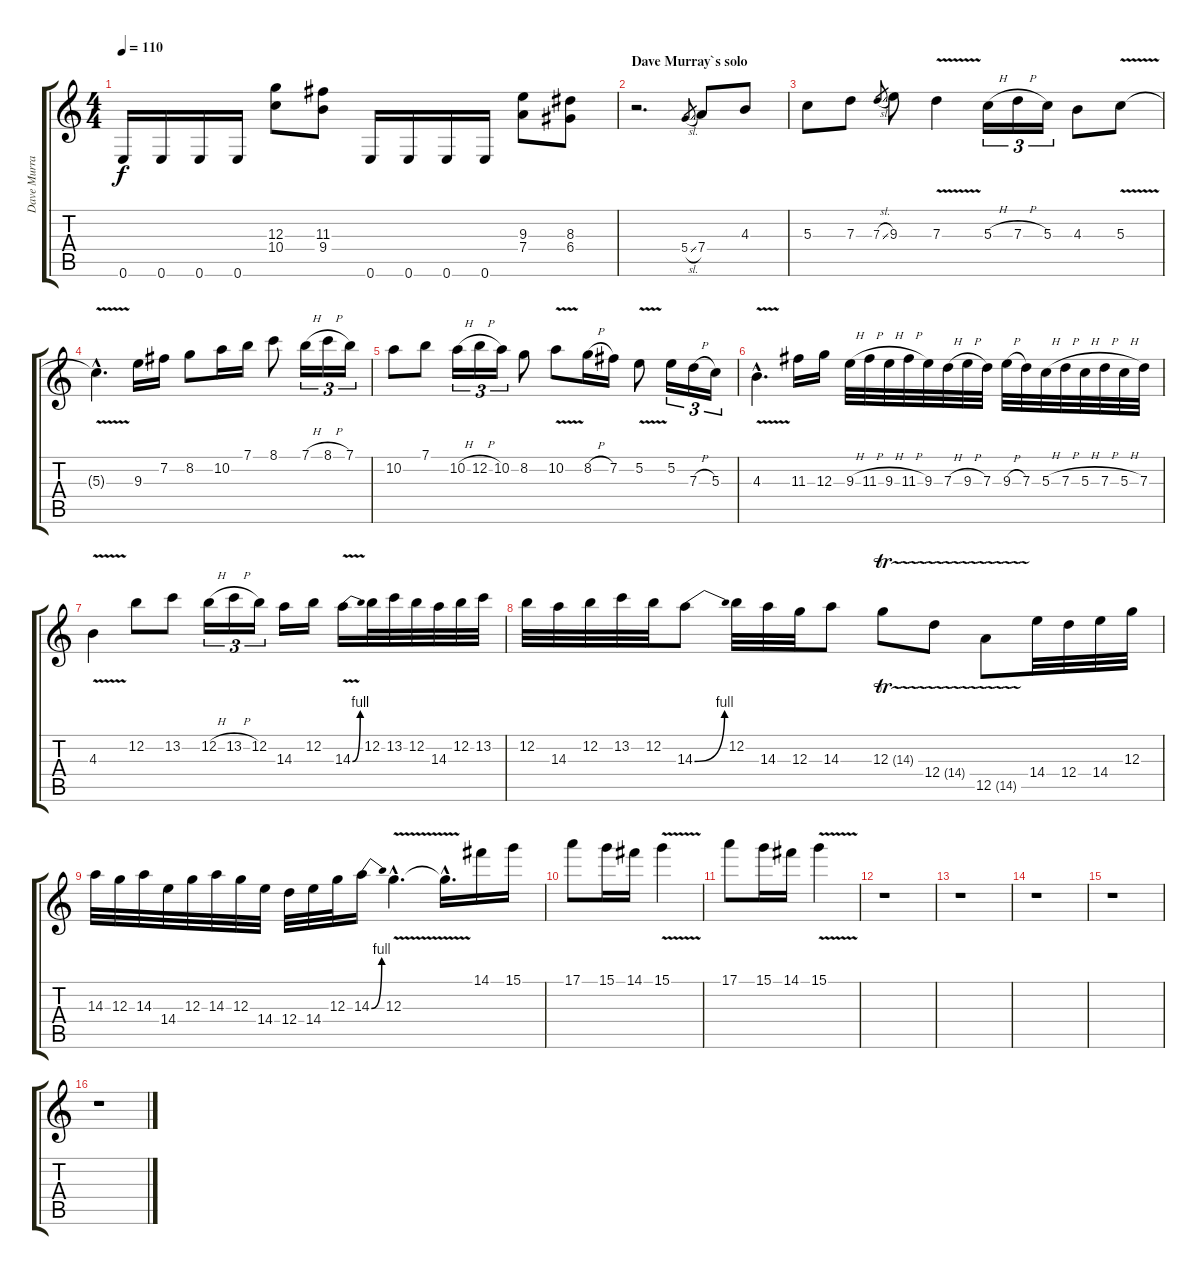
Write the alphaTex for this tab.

\track ("Dave Murray : (Distortion)" "Dave Murra") {instrument distortionguitar}
\staff {score tabs}
\tuning (E4 B3 G3 D3 A2 E2) {hide}
\ts (4 4)
\tempo 110
\clef g2
\ks c
0.6.16{dy f} 0.6.16 0.6.16 0.6.16 (12.3 10.4).8 (11.3 9.4).8 0.6.16 0.6.16 0.6.16 0.6.16 (9.3 7.4).8 (8.3 6.4).8 |
\section ("" "Dave Murray`s solo")
r.2{d} 5.4{sl}.8{gr} 7.4.8 4.3.8 |
5.3.8 7.3.8 7.3{sl}.8{gr} 9.3.8 7.3{v}.4 5.3{h}.16{tu (3 2)} 7.3{h}.16{tu (3 2)} 5.3.16{tu (3 2)} 4.3.8 5.3{v}.8 |
5.3{hac t}.4{d} 9.3.16 7.2.16 8.2.8 10.2.16 7.1.16 8.1.8 7.1{h}.16{tu (3 2)} 8.1{h}.16{tu (3 2)} 7.1.16{tu (3 2)} |
10.2.8 7.1.8 10.2{h}.16{tu (3 2)} 12.2{h}.16{tu (3 2)} 10.2.16{tu (3 2)} 8.2.8 10.2{v}.8 8.2{h}.16 7.2.16 5.2{v}.8 5.2.16{tu (3 2)} 7.3{h}.16{tu (3 2)} 5.3.16{tu (3 2)} |
4.3{v hac}.4{d} 11.3.16 12.3.16 9.3{h}.32 11.3{h}.32 9.3{h}.32 11.3{h}.32 9.3.32 7.3{h}.32 9.3{h}.32 7.3.32 9.3{h}.32 7.3.32 5.3{h}.32 7.3{h}.32 5.3{h}.32 7.3{h}.32 5.3{h}.32 7.3.32 |
4.3{v}.4 12.2.8 13.2.8 12.2{h}.16{tu (3 2)} 13.2{h}.16{tu (3 2)} 12.2.16{tu (3 2)} 14.3.16 12.2.16 14.3{be (bend 0 0 60 4) v}.16 12.2.32 13.2.32 12.2.32 14.3.32 12.2.32 13.2.32 |
12.2.32 14.3.32 12.2.32 13.2.32 12.2.32 14.3{be (bend 0 0 60 4)}.8 12.2.32 14.3.32 12.3.32 14.3.8 12.3{tr (14 32)}.8 12.4{tr (14 32)}.8 12.5{tr (14 32)}.8 14.4.32 12.4.32 14.4.32 12.3.32 |
14.3.32 12.3.32 14.3.32 14.4.32 12.3.32 14.3.32 12.3.32 14.4.32 12.4.32 14.4.32 12.3.32 14.3{be (bend 0 0 60 4)}.16 12.3{v hac}.4{d} 12.3{hac t}.16{d} 14.1.16 15.1.16 |
\section ("" "")
17.1.8 15.1.16 14.1.16 15.1{v}.4 |
17.1.8 15.1.16 14.1.16 15.1{v}.4 |
r.1 |
r.1 |
r.1 |
r.1 |
r.1
